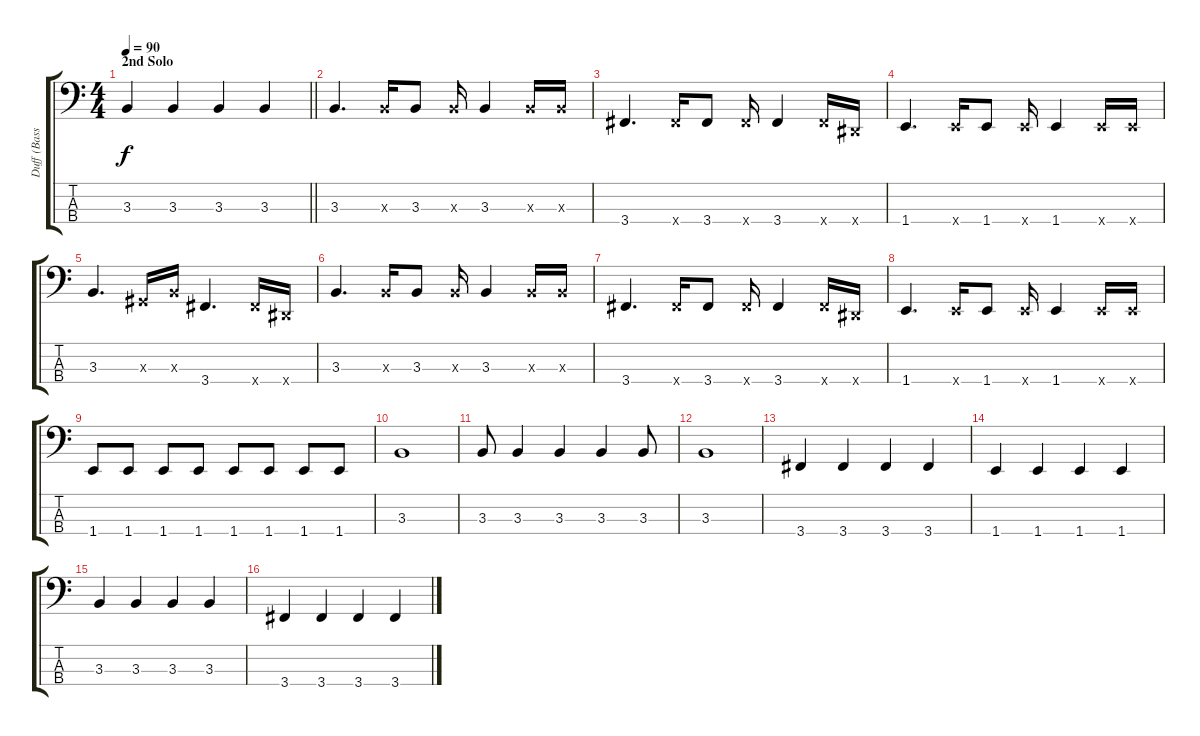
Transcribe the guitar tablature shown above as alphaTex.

\track ("Duff (Bass)" "Duff (Bass") {instrument electricbasspick}
\staff {score tabs}
\tuning (Gb2 Db2 Ab1 Eb1) {hide}
\ts (4 4)
\section ("" "2nd Solo ")
\tempo 90
\clef f4
\barLineRight lightlight
\ks c
3.3.4{dy f} 3.3.4 3.3.4 3.3.4 |
3.3.4{d} 3.3{x}.16 3.3.8 3.3{x}.16 3.3.4 3.3{x}.16 3.3{x}.16 |
3.4.4{d} 3.4{x}.16 3.4.8 3.4{x}.16 3.4.4 3.4{x}.16 0.4{x}.16 |
1.4.4{d} 1.4{x}.16 1.4.8 1.4{x}.16 1.4.4 1.4{x}.16 1.4{x}.16 |
3.3.4{d} 0.3{x}.16 3.3{x}.16 3.4.4{d} 3.4{x}.16 0.4{x}.16 |
3.3.4{d} 3.3{x}.16 3.3.8 3.3{x}.16 3.3.4 3.3{x}.16 3.3{x}.16 |
3.4.4{d} 3.4{x}.16 3.4.8 3.4{x}.16 3.4.4 3.4{x}.16 0.4{x}.16 |
1.4.4{d} 1.4{x}.16 1.4.8 1.4{x}.16 1.4.4 1.4{x}.16 1.4{x}.16 |
1.4.8 1.4.8 1.4.8 1.4.8 1.4.8 1.4.8 1.4.8 1.4.8 |
3.3.1 |
3.3.8 3.3.4 3.3.4 3.3.4 3.3.8 |
3.3.1 |
3.4.4 3.4.4 3.4.4 3.4.4 |
1.4.4 1.4.4 1.4.4 1.4.4 |
3.3.4 3.3.4 3.3.4 3.3.4 |
3.4.4 3.4.4 3.4.4 3.4.4
